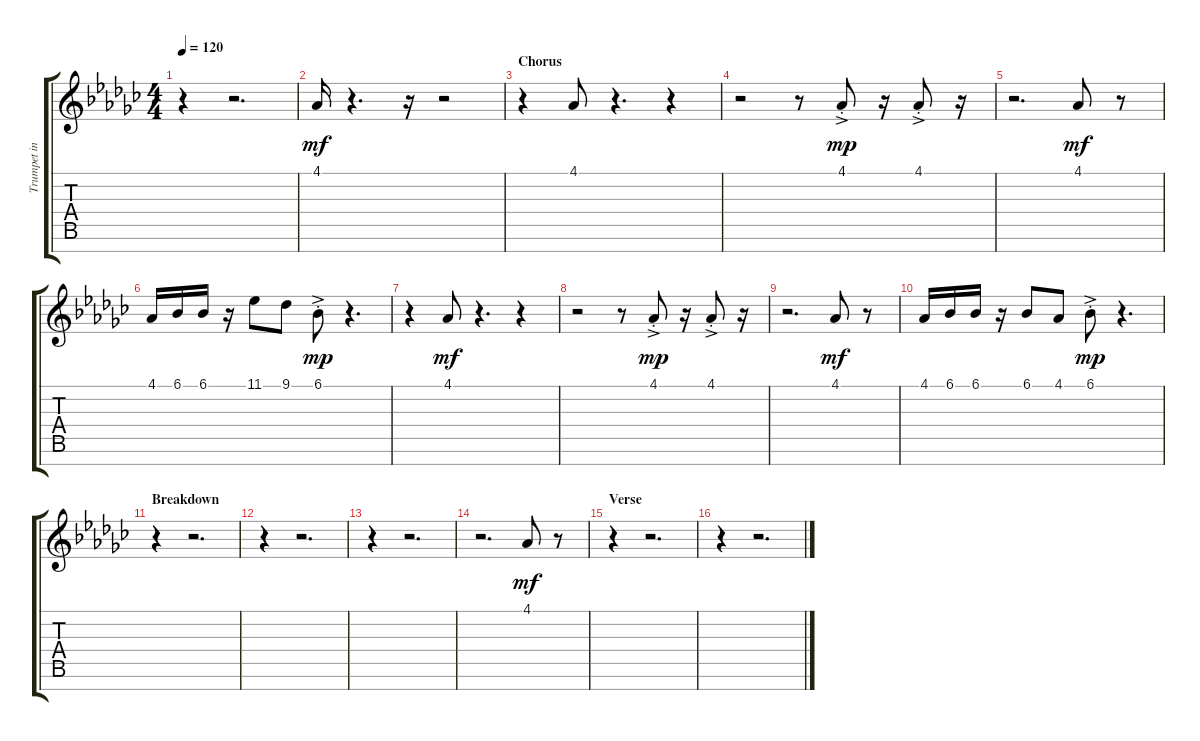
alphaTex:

\track ("Trumpet in Bb" "Trumpet in") {instrument trumpet}
\staff {score tabs}
\tuning (E4 B3 G3 D3 A2 E2 B1) {hide}
\ts (4 4)
\tempo 120
\clef g2
\ks ebminor
r.4{dy mp} r.2{d} |
4.1.16{dy mf} r.4{d} r.16 r.2 |
\section ("" "Chorus")
r.4 4.1.8 r.4{d} r.4 |
r.2 r.8 4.1{ac st}.8{dy mp} r.16 4.1{ac st}.8 r.16 |
r.2{d} 4.1.8{dy mf} r.8 |
4.1.16 6.1.16 6.1.16 r.16 11.1.8 9.1.8 6.1{ac st}.8{dy mp} r.4{d} |
r.4 4.1.8{dy mf} r.4{d} r.4 |
r.2 r.8 4.1{ac st}.8{dy mp} r.16 4.1{ac st}.8 r.16 |
r.2{d} 4.1.8{dy mf} r.8 |
4.1.16 6.1.16 6.1.16 r.16 6.1.8 4.1.8 6.1{ac st}.8{dy mp} r.4{d} |
\section ("" "Breakdown")
r.4 r.2{d} |
r.4 r.2{d} |
r.4 r.2{d} |
r.2{d} 4.1.8{dy mf} r.8 |
\section ("" "Verse")
r.4 r.2{d} |
r.4 r.2{d}
